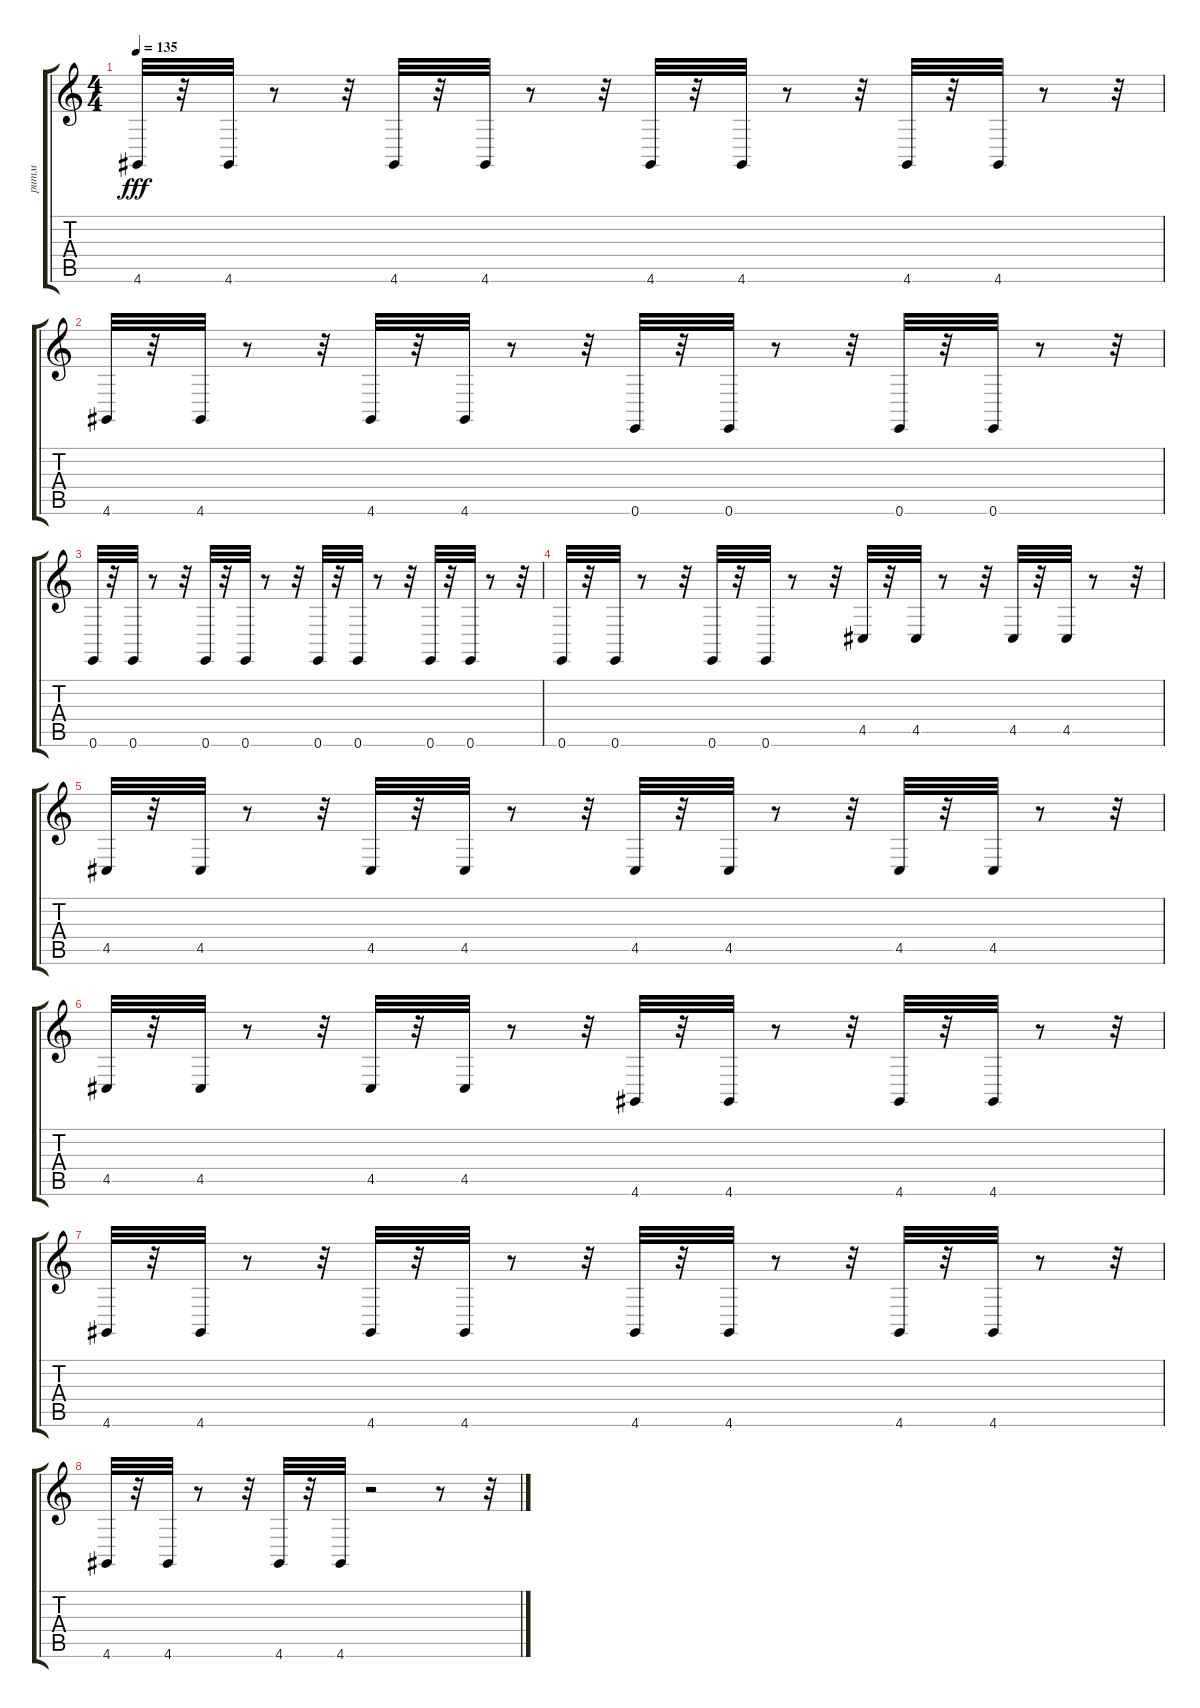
\track ("ритм" "ритм") {instrument orchestralharp}
\staff {score tabs}
\tuning (E4 B3 G3 D3 A2 E2) {hide}
\ts (4 4)
\tempo 135
\clef g2
\ks c
4.6.32{dy fff} r.32 4.6.32 r.8 r.32 4.6.32 r.32 4.6.32 r.8 r.32 4.6.32 r.32 4.6.32 r.8 r.32 4.6.32 r.32 4.6.32 r.8 r.32 |
4.6.32 r.32 4.6.32 r.8 r.32 4.6.32 r.32 4.6.32 r.8 r.32 0.6.32 r.32 0.6.32 r.8 r.32 0.6.32 r.32 0.6.32 r.8 r.32 |
0.6.32 r.32 0.6.32 r.8 r.32 0.6.32 r.32 0.6.32 r.8 r.32 0.6.32 r.32 0.6.32 r.8 r.32 0.6.32 r.32 0.6.32 r.8 r.32 |
0.6.32 r.32 0.6.32 r.8 r.32 0.6.32 r.32 0.6.32 r.8 r.32 4.5.32 r.32 4.5.32 r.8 r.32 4.5.32 r.32 4.5.32 r.8 r.32 |
4.5.32 r.32 4.5.32 r.8 r.32 4.5.32 r.32 4.5.32 r.8 r.32 4.5.32 r.32 4.5.32 r.8 r.32 4.5.32 r.32 4.5.32 r.8 r.32 |
4.5.32 r.32 4.5.32 r.8 r.32 4.5.32 r.32 4.5.32 r.8 r.32 4.6.32 r.32 4.6.32 r.8 r.32 4.6.32 r.32 4.6.32 r.8 r.32 |
4.6.32 r.32 4.6.32 r.8 r.32 4.6.32 r.32 4.6.32 r.8 r.32 4.6.32 r.32 4.6.32 r.8 r.32 4.6.32 r.32 4.6.32 r.8 r.32 |
4.6.32 r.32 4.6.32 r.8 r.32 4.6.32 r.32 4.6.32 r.2 r.8 r.32
